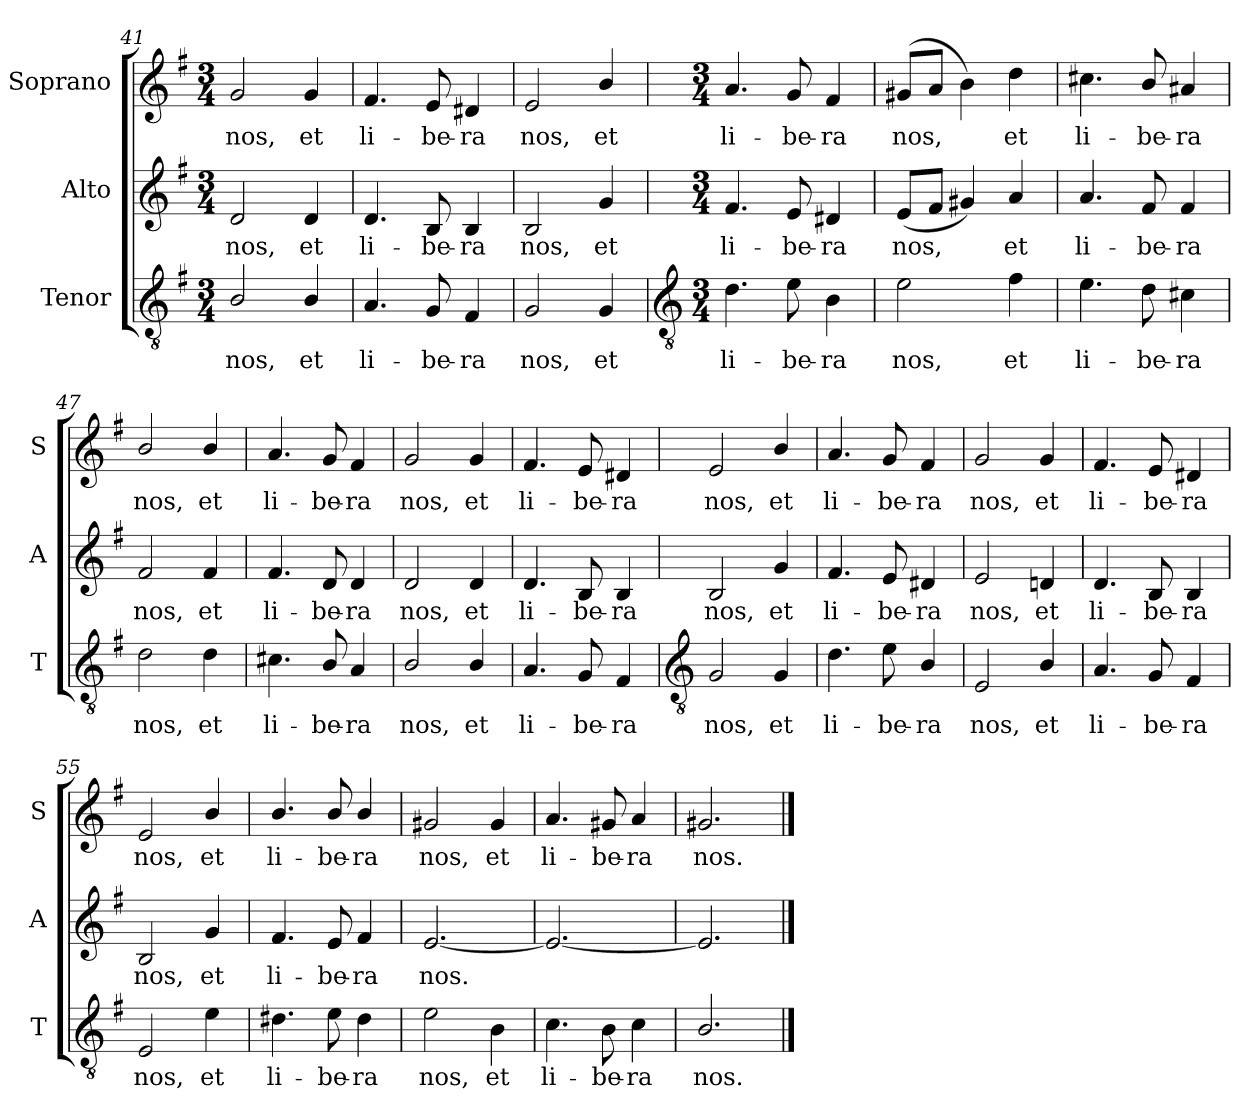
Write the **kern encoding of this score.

**kern	**text	**kern	**text	**kern	**text
*part3	*part3	*part2	*part2	*part1	*part1
*staff3	*staff3	*staff2	*staff2	*staff1	*staff1
*I"Tenor	*	*I"Alto	*	*I"Soprano	*
*I'T	*	*I'A	*	*I'S	*
*clefGv2	*	*clefG2	*	*clefG2	*
*k[f#]	*	*k[f#]	*	*k[f#]	*
*G:	*	*G:	*	*G:	*
*M3/4	*	*M3/4	*	*M3/4	*
=41	=41	=41	=41	=41	=41
!	!LO:LY:b	!	!LO:LY:b	!	!LO:LY:b
2B/	nos,	2d	nos,	2g	nos,
!	!LO:LY:b	!	!LO:LY:b	!	!LO:LY:b
4B/	et	4d	et	4g	et
=42	=42	=42	=42	=42	=42
!	!LO:LY:b	!	!LO:LY:b	!	!LO:LY:b
4.A	li-	4.d	li-	4.f#	li-
!	!LO:LY:b	!	!LO:LY:b	!	!LO:LY:b
8G	-be-	8B	-be-	8e	-be-
!	!LO:LY:b	!	!LO:LY:b	!	!LO:LY:b
4F#	-ra	4B	-ra	4d#X	-ra
=43	=43	=43	=43	=43	=43
!	!LO:LY:b	!	!LO:LY:b	!	!LO:LY:b
2G	nos,	2B	nos,	2e	nos,
!	!LO:LY:b	!	!LO:LY:b	!	!LO:LY:b
4G	et	4g	et	4b/	et
!!LO:LB:g=z
=44	=44	=44	=44	=44	=44
*clefGv2	*	*	*	*	*
*M3/4	*	*M3/4	*	*M3/4	*
!	!LO:LY:b	!	!LO:LY:b	!	!LO:LY:b
4.d	li-	4.f#	li-	4.a	li-
!	!LO:LY:b	!	!LO:LY:b	!	!LO:LY:b
8e	-be-	8e	-be-	8g	-be-
!	!LO:LY:b	!	!LO:LY:b	!	!LO:LY:b
4B	-ra	4d#X	-ra	4f#	-ra
=45	=45	=45	=45	=45	=45
!	!LO:LY:b	!	!LO:LY:b	!	!LO:LY:b
2e	nos,	(<8eL	nos,	(<8g#XL	nos,
.	.	8f#J	.	8aJ	.
.	.	4g#X)	.	4b)	.
!	!LO:LY:b	!	!LO:LY:b	!	!LO:LY:b
4f#	et	4a	et	4dd	et
=46	=46	=46	=46	=46	=46
!	!LO:LY:b	!	!LO:LY:b	!	!LO:LY:b
4.e	li-	4.a	li-	4.cc#X	li-
!	!LO:LY:b	!	!LO:LY:b	!	!LO:LY:b
8d	-be-	8f#	-be-	8b/	-be-
!	!LO:LY:b	!	!LO:LY:b	!	!LO:LY:b
4c#X	-ra	4f#	-ra	4a#X	-ra
=47	=47	=47	=47	=47	=47
!	!LO:LY:b	!	!LO:LY:b	!	!LO:LY:b
2d	nos,	2f#	nos,	2b/	nos,
!	!LO:LY:b	!	!LO:LY:b	!	!LO:LY:b
4d	et	4f#	et	4b/	et
=48	=48	=48	=48	=48	=48
!	!LO:LY:b	!	!LO:LY:b	!	!LO:LY:b
4.c#X	li-	4.f#	li-	4.a	li-
!	!LO:LY:b	!	!LO:LY:b	!	!LO:LY:b
8B/	-be-	8d	-be-	8g	-be-
!	!LO:LY:b	!	!LO:LY:b	!	!LO:LY:b
4A	-ra	4d	-ra	4f#	-ra
=49	=49	=49	=49	=49	=49
!	!LO:LY:b	!	!LO:LY:b	!	!LO:LY:b
2B/	nos,	2d	nos,	2g	nos,
!	!LO:LY:b	!	!LO:LY:b	!	!LO:LY:b
4B/	et	4d	et	4g	et
=50	=50	=50	=50	=50	=50
!	!LO:LY:b	!	!LO:LY:b	!	!LO:LY:b
4.A	li-	4.d	li-	4.f#	li-
!	!LO:LY:b	!	!LO:LY:b	!	!LO:LY:b
8G	-be-	8B	-be-	8e	-be-
!	!LO:LY:b	!	!LO:LY:b	!	!LO:LY:b
4F#	-ra	4B	-ra	4d#X	-ra
!!LO:LB:g=z
=51	=51	=51	=51	=51	=51
*clefGv2	*	*	*	*	*
!	!LO:LY:b	!	!LO:LY:b	!	!LO:LY:b
2G	nos,	2B	nos,	2e	nos,
!	!LO:LY:b	!	!LO:LY:b	!	!LO:LY:b
4G	et	4g	et	4b/	et
=52	=52	=52	=52	=52	=52
!	!LO:LY:b	!	!LO:LY:b	!	!LO:LY:b
4.d	li-	4.f#	li-	4.a	li-
!	!LO:LY:b	!	!LO:LY:b	!	!LO:LY:b
8e	-be-	8e	-be-	8g	-be-
!	!LO:LY:b	!	!LO:LY:b	!	!LO:LY:b
4B/	-ra	4d#X	-ra	4f#	-ra
=53	=53	=53	=53	=53	=53
!	!LO:LY:b	!	!LO:LY:b	!	!LO:LY:b
2E	nos,	2e	nos,	2g	nos,
!	!LO:LY:b	!	!LO:LY:b	!	!LO:LY:b
4B/	et	4dn	et	4g	et
=54	=54	=54	=54	=54	=54
!	!LO:LY:b	!	!LO:LY:b	!	!LO:LY:b
4.A	li-	4.d	li-	4.f#	li-
!	!LO:LY:b	!	!LO:LY:b	!	!LO:LY:b
8G	-be-	8B	-be-	8e	-be-
!	!LO:LY:b	!	!LO:LY:b	!	!LO:LY:b
4F#	-ra	4B	-ra	4d#X	-ra
=55	=55	=55	=55	=55	=55
!	!LO:LY:b	!	!LO:LY:b	!	!LO:LY:b
2E	nos,	2B	nos,	2e	nos,
!	!LO:LY:b	!	!LO:LY:b	!	!LO:LY:b
4e	et	4g	et	4b/	et
=56	=56	=56	=56	=56	=56
!	!LO:LY:b	!	!LO:LY:b	!	!LO:LY:b
4.d#X	li-	4.f#	li-	4.b/	li-
!	!LO:LY:b	!	!LO:LY:b	!	!LO:LY:b
8e	-be-	8e	-be-	8b/	-be-
!	!LO:LY:b	!	!LO:LY:b	!	!LO:LY:b
4d#	-ra	4f#	-ra	4b/	-ra
=57	=57	=57	=57	=57	=57
!	!LO:LY:b	!	!LO:LY:b	!	!LO:LY:b
2e	nos,	[2.e	nos.	2g#X	nos,
!	!LO:LY:b	!	!	!	!LO:LY:b
4B	et	.	.	4g#	et
=58	=58	=58	=58	=58	=58
!	!LO:LY:b	!	!	!	!LO:LY:b
4.c	li-	2.e_	.	4.a	li-
!	!LO:LY:b	!	!	!	!LO:LY:b
8B	-be-	.	.	8g#X	-be-
!	!LO:LY:b	!	!	!	!LO:LY:b
4c	-ra	.	.	4a	-ra
=59	=59	=59	=59	=59	=59
!	!LO:LY:b	!	!	!	!LO:LY:b
2.B/	nos.	2.e]	.	2.g#X	nos.
==	==	==	==	==	==
*-	*-	*-	*-	*-	*-
